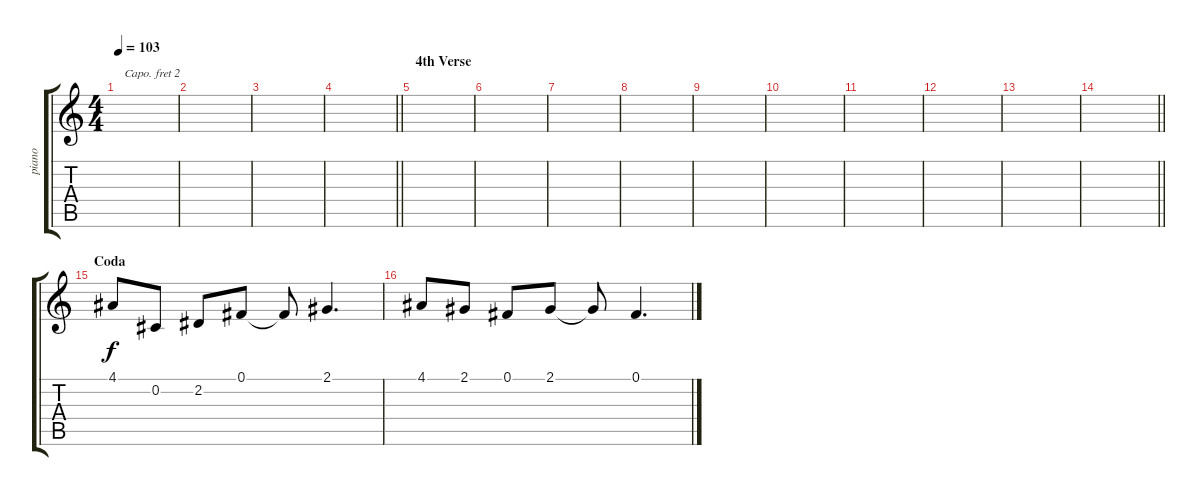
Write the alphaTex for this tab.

\track ("piano" "piano") {instrument acousticgrandpiano}
\staff {score tabs}
\capo 2
\tuning (E4 B3 G3 D3 A2 E2) {hide}
\ts (4 4)
\tempo 103
\clef g2
\ks c
|
|
|
\barLineRight lightlight
|
\section ("" "4th Verse")
|
|
|
|
|
|
|
|
|
\barLineRight lightlight
|
\section ("" "Coda")
4.1.8 0.2.8 2.2.8 0.1.8 0.1{t}.8 2.1.4{d} |
4.1.8 2.1.8 0.1.8 2.1.8 2.1{t}.8 0.1.4{d}
